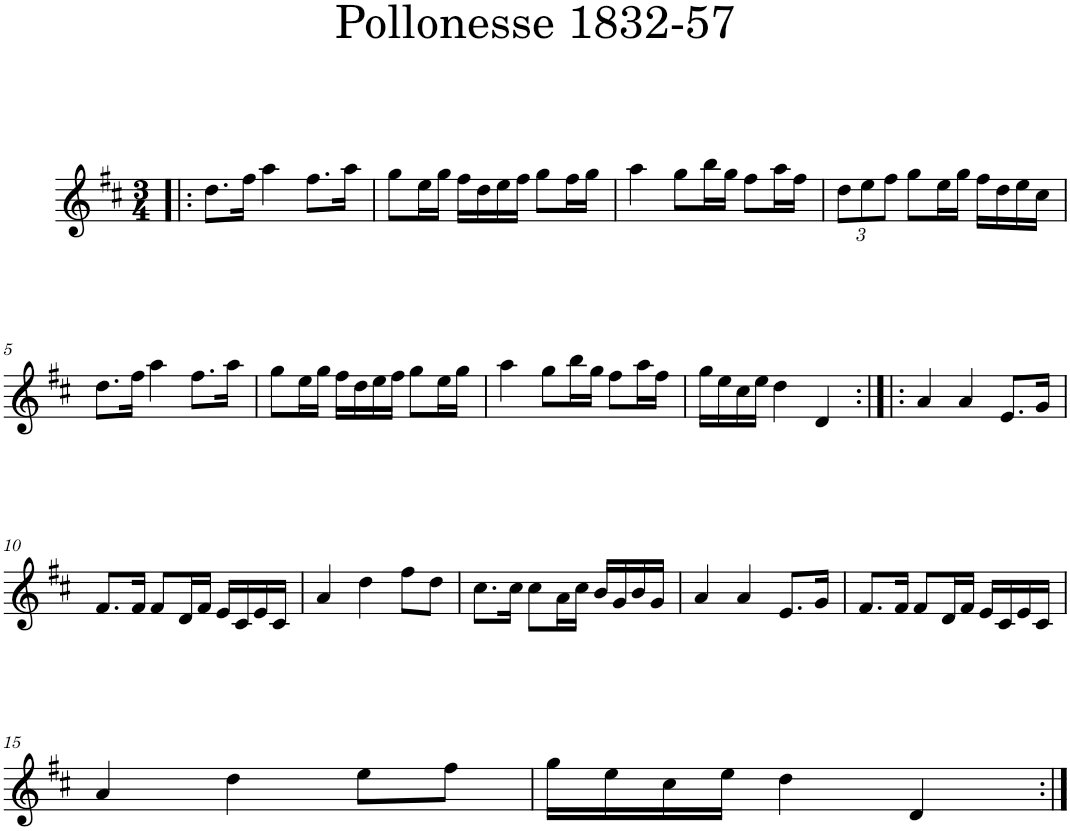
**kern
*part1
*staff1
*I"Piano
*I'Pno
*clefG2
*k[f#c#]
*D:
*M3/4
=1!|:
8.dd\L
16ff#\Jk
4aa\
8.ff#\L
16aa\Jk
=2
8gg\L
16ee\L
16gg\JJ
16ff#\LL
16dd\
16ee\
16ff#\JJ
8gg\L
16ff#\L
16gg\JJ
=3
4aa\
8gg\L
16bb\L
16gg\JJ
8ff#\L
16aa\L
16ff#\JJ
=4
*Xbrackettup
12dd\L
12ee\
12ff#\J
8gg\L
16ee\L
16gg\JJ
16ff#\LL
16dd\
16ee\
16cc#\JJ
!!LO:LB:g=z
=5
8.dd\L
16ff#\Jk
4aa\
8.ff#\L
16aa\Jk
=6
8gg\L
16ee\L
16gg\JJ
16ff#\LL
16dd\
16ee\
16ff#\JJ
8gg\L
16ee\L
16gg\JJ
=7
4aa\
8gg\L
16bb\L
16gg\JJ
8ff#\L
16aa\L
16ff#\JJ
=8
16gg\LL
16ee\
16cc#\
16ee\JJ
4dd\
4d/
=9:|!|:
4a/
4a/
8.e/L
16g/Jk
!!LO:LB:g=z
=10
8.f#/L
16f#/Jk
8f#/L
16d/L
16f#/JJ
16e/LL
16c#/
16e/
16c#/JJ
=11
4a/
4dd\
8ff#\L
8dd\J
=12
8.cc#\L
16cc#\Jk
8cc#\L
16a\L
16cc#\JJ
16b/LL
16g/
16b/
16g/JJ
=13
4a/
4a/
8.e/L
16g/Jk
=14
8.f#/L
16f#/Jk
8f#/L
16d/L
16f#/JJ
16e/LL
16c#/
16e/
16c#/JJ
!!LO:LB:g=z
=15
4a/
4dd\
8ee\L
8ff#\J
=16
16gg\LL
16ee\
16cc#\
16ee\JJ
4dd\
4d/
=:|!
*-
